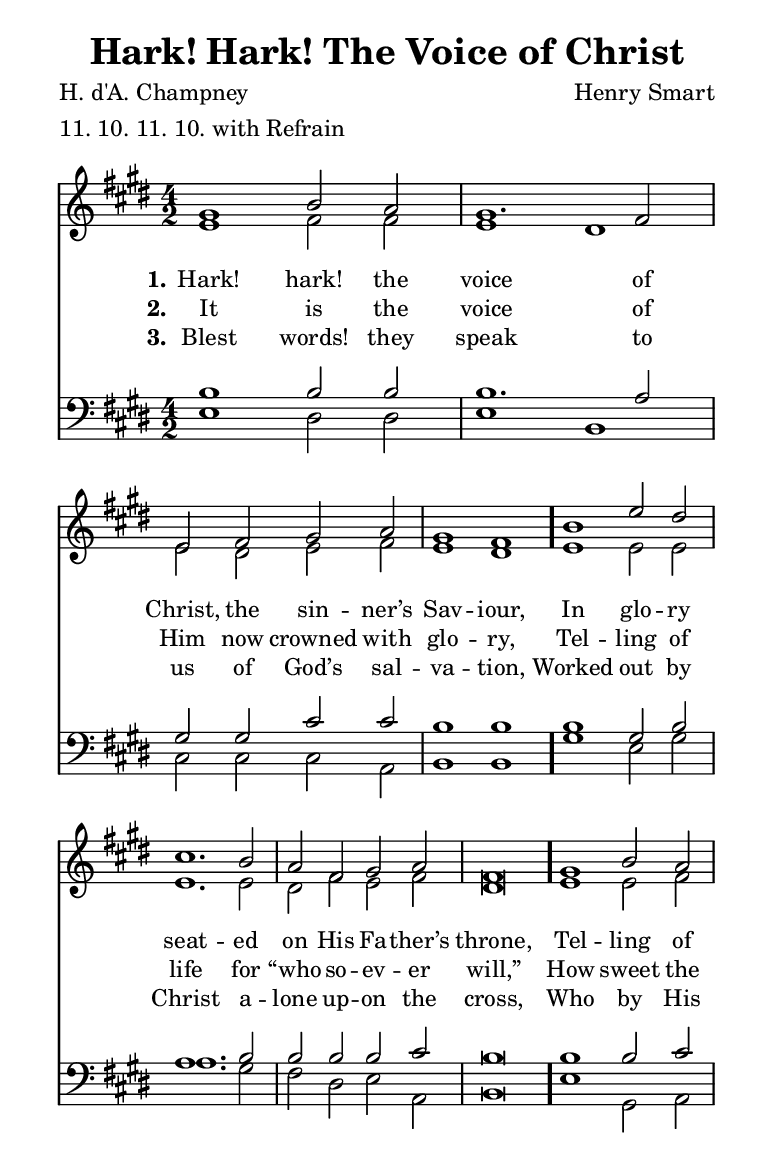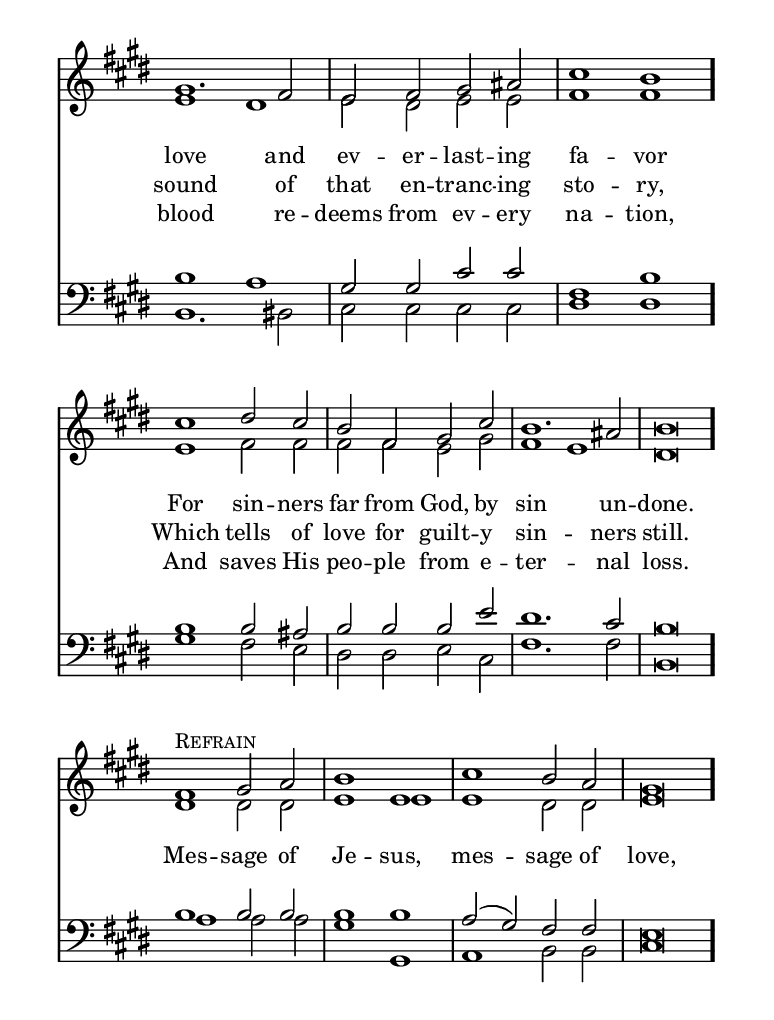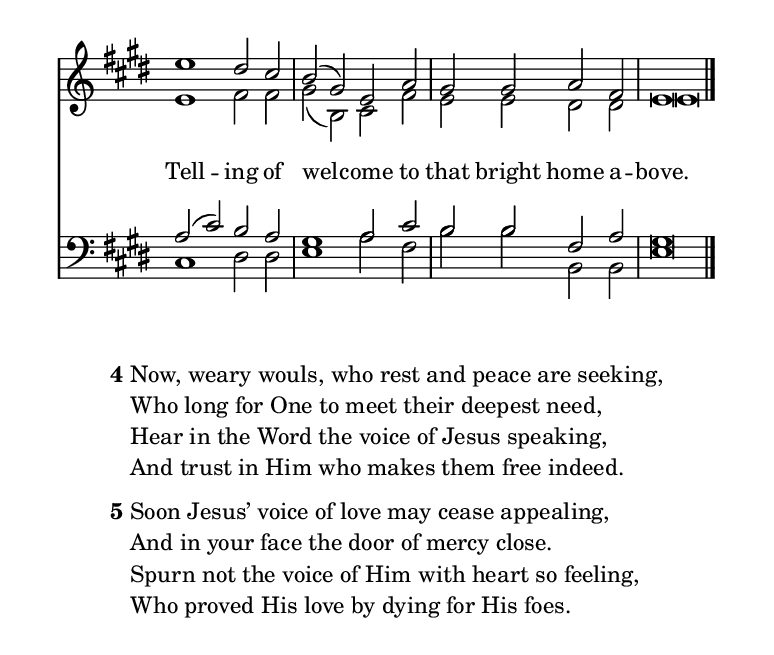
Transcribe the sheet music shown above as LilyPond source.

\include "common/global.ily"
\paper {
  \include "common/paper.ily"
  ragged-bottom = ##t
  ragged-last-bottom = ##t
  systems-per-page = ##f
  page-count = #(cond (is-eogsized 2) (#t #f))
}

\header{
  hymnnumber = "87"
  title = "Hark! Hark! The Voice of Christ"
  tunename = "Pilgrims"
  meter = "11. 10. 11. 10. with Refrain"
  poet = "H. d'A. Champney"
  composer = "Henry Smart"
  %copyright = ""
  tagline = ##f
}

% for fermata in MIDI
ta = { \tempo 2=140 }
tb = { \tempo 2=70  }

patternAA = { c1 c2 c2 | c1. c2 | c2 c2 c2 c2 | c1 c1 }
patternAB = { c1 c2 c2 | c1  c1 | c2 c2 c2 c2 | c1 c1 }

patternBA = { c1 c2 c2 | c1. c2 | c2 c2 c2 c2 | c\breve }
patternBB = { c1 c2 c2 | c1  c1 | c2 c2 c2 c2 | c\breve }

patternCA = { c1 c2 c2 | c1 c1 | c1      c2 c2 | c\breve }
patternCB = { c1 c2 c2 | c1 c1 | c2( c2) c2 c2 | c\breve }

patternDA = { c1      c2 c2 | c2( c2) c2 c2 | c2 c2 c2 c2 | c\breve }
patternDB = { c2( c2) c2 c2 | c1      c2 c2 | c2 c2 c2 c2 | c\breve }
patternDC = { c1      c2 c2 | c1      c2 c2 | c2 c2 c2 c2 | c\breve }

patternEA = { c1 c2 c2 | c2 c2 c2 c2 | c1  c1 | c\breve }
patternEB = { c1 c2 c2 | c2 c2 c2 c2 | c1. c2 | c\breve }

global = {
  \include "common/overrides.ily"
  \override Staff.TimeSignature.style = #'()
  \time 4/2
  \override Score.MetronomeMark.transparent = ##t % hide all fermata changes too
  \ta
  \key e \major
  %\partial 4
  \autoBeamOff
}

notesSoprano = {
\global
\relative c'' {

  \changePitch \patternAA { gis b a | gis fis | e fis gis a | gis fis }
  \changePitch \patternBA { b e dis | cis b | a fis gis a | fis }
  \changePitch \patternAA { gis b a | gis fis | e fis gis ais | cis b }
  \changePitch \patternEB { cis dis cis | b fis gis cis | b ais | b }

  << s^\markup { \small \caps "Refrain" }
  \changePitch \patternCA { fis gis a | b e, | cis' b a | gis } >>
  \changePitch \patternDA { e' dis cis | b gis e a | gis gis a fis | e }

  \bar "|."

}
}

notesAlto = {
\global
\relative e' {

  \changePitch \patternAB { e fis fis | e dis | e dis e fis | e dis }
  \changePitch \patternBA { e e e | e e | dis fis e fis | dis }
  \changePitch \patternAB { e e fis | e dis | e dis e e | fis fis }
  \changePitch \patternEA { e fis fis | fis fis e gis | fis e | dis }

  \changePitch \patternCA { dis dis dis | e e | e dis dis | e }
  \changePitch \patternDA { e fis fis | gis b, cis fis | e e dis dis | e }

}
}

notesTenor = {
\global
\relative a {

  \changePitch \patternAA { b b b | b a | gis gis cis cis | b b }
  \changePitch \patternBA { b gis b | a b | b b b cis | b }
  \changePitch \patternAB { b b cis | b a | gis gis cis cis | fis, b }
  \changePitch \patternEB { b b ais | b b b e | dis cis | b }

  \changePitch \patternCB { b b b | b b | a gis fis fis | e }
  \changePitch \patternDB { a cis b a | gis a cis | b b fis a | gis }

}
}

notesBass = {
\global
\relative f {

  \changePitch \patternAB { e dis dis | e b | cis cis cis a | b b }
  \changePitch \patternBA { gis' e gis | a gis | fis dis e a, | b }
  \changePitch \patternAA { e | gis, a | b bis | cis cis cis cis | dis dis }
  \changePitch \patternEB { gis fis e | dis dis e cis | fis fis | b, }

  \changePitch \patternCA { a' %{ original has a-natural here ?! %} a a | gis gis, | a b b | cis  }
  \changePitch \patternDC { cis dis dis | e a fis | b b b, b | e }

}
}

Refrain = \lyricmode {

{ \break }
Mes -- sage of Je -- sus, mes -- sage of love, \bar "."
{ \break } % original has break in Tell -- ing
Tell -- ing of wel -- come to that bright home a -- bove. \bar "."

}

wordsA = \lyricmode {
\set stanza = "1."

Hark! hark! the voice of Christ, the sin -- ner’s Sav -- iour, \bar "."
In glo -- ry seat -- ed on His Fa -- ther’s throne, \bar "."
Tel -- ling of love and ev -- er -- last -- ing fa -- vor \bar "."
For sin -- ners far from God, by sin un -- done. \bar "."

}

wordsB = \lyricmode {
\set stanza = "2."

It is the voice of Him now crowned with glo -- ry,
Tel -- ling of life for “who -- so -- ev -- er will,”
How sweet the sound of that en -- tranc -- ing sto -- ry,
Which tells of love for guilt -- y sin -- ners still.

\Refrain

}

wordsC = \lyricmode {
\set stanza = "3."

Blest words! they speak to us of God’s sal -- va -- tion,
Worked out by Christ a -- lone up -- on the cross,
Who by His blood re -- deems from ev -- ery na -- tion,
And saves His peo -- ple from e -- ter -- nal loss.

}

wordsD = \markuplist {

\line { Now, weary wouls, who rest and peace are seeking, }
\line { Who long for One to meet their deepest need, }
\line { Hear in the Word the voice of Jesus speaking, }
\line { And trust in Him who makes them free indeed. }

}

wordsE = \markuplist {

\line { Soon Jesus’ voice of love may cease appealing, }
\line { And in your face the door of mercy close. }
\line { Spurn not the voice of Him with heart so feeling, }
\line { Who proved His love by dying for His foes. }

}

\score {
  \context ChoirStaff <<
    \context Staff = upper <<
      \set ChoirStaff.systemStartDelimiter = #'SystemStartBar
      \context Voice  = sopranos { \voiceOne << \notesSoprano >> }
      \context Voice  = altos { \voiceTwo << \notesAlto >> }
      \context Lyrics = one   \lyricsto sopranos \wordsA
      \context Lyrics = two   \lyricsto sopranos \wordsB
      \context Lyrics = three \lyricsto sopranos \wordsC
    >>
    \context Staff = men <<
      \clef bass
      \context Voice  = tenors { \voiceOne << \notesTenor >> }
      \context Voice  = basses { \voiceTwo << \notesBass >> }
    >>
  >>
  \layout {
    \include "common/layout.ily"
  }
  \midi{
    \include "common/midi.ily"
  }
}

\markup { \fill-line { \column {
  \line{ \bold 4 \column { \wordsD } } \combine \null \vspace #0.4
  \line{ \bold 5 \column { \wordsE } } \combine \null \vspace #0.4
} } }

\version "2.18.0"  % necessary for upgrading to future LilyPond versions.

% vi:set et ts=2 sw=2 ai nocindent syntax=lilypond:
